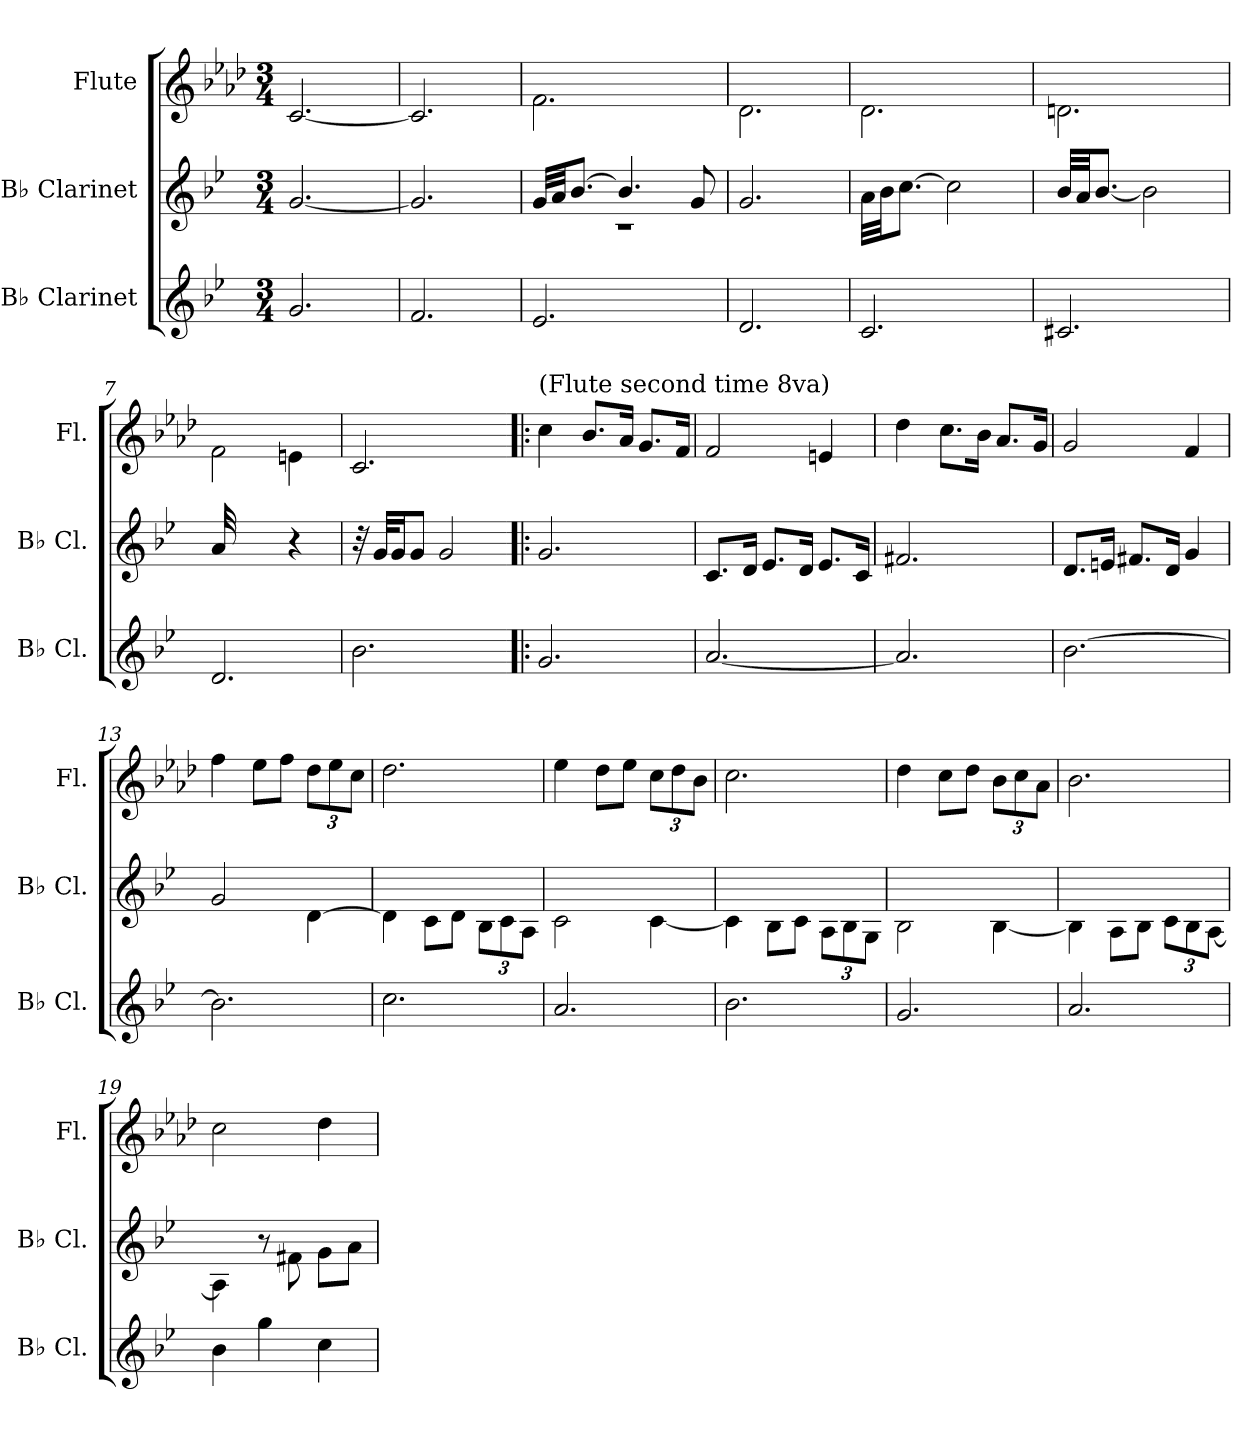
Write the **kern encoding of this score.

**kern	**kern	**kern
*part3	*part2	*part1
*staff3	*staff2	*staff1
*I"B♭ Clarinet	*I"B♭ Clarinet	*I"Flute
*I'B♭ Cl.	*I'B♭ Cl.	*I'Fl.
*clefG2	*clefG2	*clefG2
*ITrd1c2	*ITrd1c2	*
*k[b-e-a-d-]	*k[b-e-a-d-]	*k[b-e-a-d-]
*M3/4	*M3/4	*M3/4
=1	=1	=1
2.f/	[2.f/	[2.c/
=2	=2	=2
2.e-/	2.f/]	2.c/]
=3	=3	=3
*	*^	*^
2.d-/	32f/LLL	2.r	2.ryy	2.f\
.	32g/JJ	.	.	.
.	[8.a-/J	.	.	.
.	4.a-/]	.	.	.
.	8f/	.	.	.
*	*v	*v	*	*
=4	=4	=4	=4
2.c/	2.f/	2.ryy	2.d-\
=5	=5	=5	=5
2.B-/	32g\LLL	2.ryy	2.d-\
.	32a-\JJ	.	.
.	[8.b-\J	.	.
.	2b-\]	.	.
=6	=6	=6	=6
2.Bn/	32a-/LLL	2.ryy	2.dn\
.	32g/JJ	.	.
.	[8.a-/J	.	.
.	2a-\]	.	.
=7	=7	=7	=7
*	*^	*	*
2.c/	32g/	2ryy	2.ryy	2f\
.	2ryy	.	.	.
.	.	4r	.	4en\
.	8..ryy	.	.	.
*	*v	*v	*	*
*	*	*v	*v
!!LO:LB:g=z
=8	=8	=8
2.a-\	32r	2.c/
.	32f/KLL	.
.	16f/J	.
.	8f/J	.
.	2f/	.
=9!|:	=9!|:	=9!|:
!	!	!LO:TX:a:t=(Flute second time 8va)
2.f/	2.f/	4cc\
.	.	8.b-/L
.	.	16a-/Jk
.	.	8.g/L
.	.	16f/Jk
=10	=10	=10
[2.g/	8.B-/L	2f/
.	16c/Jk	.
.	8.d-/L	.
.	16c/Jk	.
.	8.d-/L	4en/
.	16B-/Jk	.
=11	=11	=11
2.g/]	2.en/	4dd-\
.	.	8.cc\L
.	.	16b-\Jk
.	.	8.a-/L
.	.	16g/Jk
=12	=12	=12
[2.a-\	8.c/L	2g/
.	16dn/Jk	.
.	8.en/L	.
.	16c/Jk	.
.	4f/	4f/
!!LO:LB:g=z
=13	=13	=13
*	*^	*
2.a-\]	2f/	2ryy	4ff\
.	.	.	8ee-\L
.	.	.	8ff\J
*	*	*	*Xbrackettup
.	4ryy	[4c\	12dd-\L
.	.	.	12ee-\
.	.	.	12cc\J
=14	=14	=14	=14
2.b-\	2.ryy	4c\]	2.dd-\
.	.	8B-\L	.
.	.	8c\J	.
*	*	*Xbrackettup	*
.	.	12A-\L	.
.	.	12B-\	.
.	.	12G\J	.
=15	=15	=15	=15
2.g/	2.ryy	2B-\	4ee-\
.	.	.	8dd-\L
.	.	.	8ee-\J
.	.	[4B-\	12cc\L
.	.	.	12dd-\
.	.	.	12b-\J
=16	=16	=16	=16
2.a-\	2.ryy	4B-\]	2.cc\
.	.	8A-\L	.
.	.	8B-\J	.
.	.	12G\L	.
.	.	12A-\	.
.	.	12F\J	.
=17	=17	=17	=17
2.f/	2.ryy	2A-\	4dd-\
.	.	.	8cc\L
.	.	.	8dd-\J
.	.	[4A-\	12b-\L
.	.	.	12cc\
.	.	.	12a-\J
!!LO:LB:g=z
=18	=18	=18	=18
2.g/	2.ryy	4A-\]	2.b-\
.	.	8G\L	.
.	.	8A-\J	.
.	.	12B-\L	.
.	.	12A-\	.
.	.	[12G\J	.
=19	=19	=19	=19
4a-\	2ryy	4G\]	2cc\
4ff\	.	8r	.
.	.	8en\	.
4b-\	4ryy	8f\L	4dd-\
.	.	8g\J	.
*	*v	*v	*
=	=	=
*-	*-	*-
